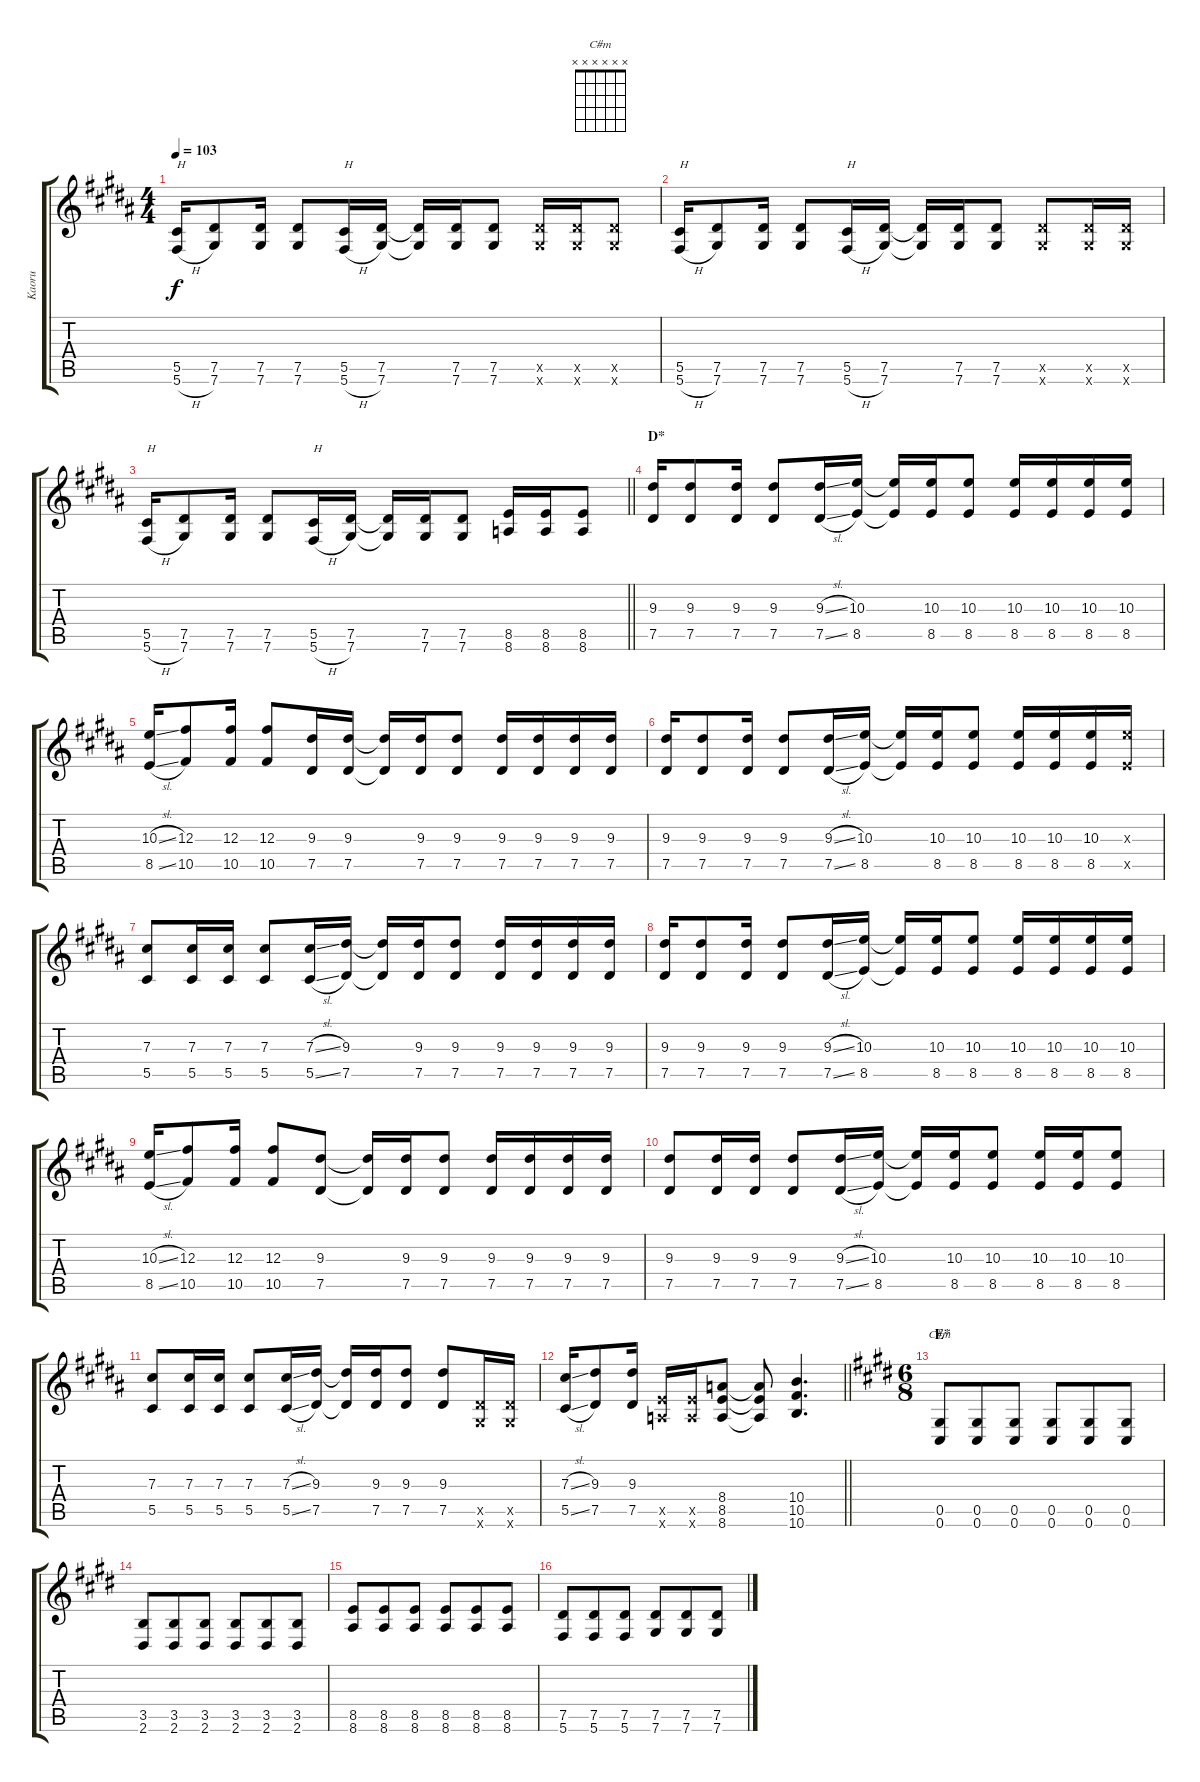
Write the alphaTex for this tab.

\track ("Kaoru" "Kaoru") {instrument electricguitarjazz}
\staff {score tabs}
\tuning (Eb4 Bb3 Gb3 Db3 Ab2 Db2) {hide}
\chord ("C#m" x x x x x x)
\ts (4 4)
\tempo 103
\clef g2
\ks g#minor
(5.5 5.6{h}).16{txt "H" dy f} (7.5 7.6).8 (7.5 7.6).16 (7.5 7.6).8 (5.5 5.6{h}).16{txt "H"} (7.5 7.6).16 (7.5{t} 7.6{t}).16 (7.5 7.6).16 (7.5 7.6).8 (7.5{x} 7.6{x}).16 (7.5{x} 7.6{x}).16 (7.5{x} 7.6{x}).8 |
(5.5 5.6{h}).16{txt "H"} (7.5 7.6).8 (7.5 7.6).16 (7.5 7.6).8 (5.5 5.6{h}).16{txt "H"} (7.5 7.6).16 (7.5{t} 7.6{t}).16 (7.5 7.6).16 (7.5 7.6).8 (7.5{x} 7.6{x}).8 (7.5{x} 7.6{x}).16 (7.5{x} 7.6{x}).16 |
\barLineRight lightlight
(5.5 5.6{h}).16{txt "H"} (7.5 7.6).8 (7.5 7.6).16 (7.5 7.6).8 (5.5 5.6{h}).16{txt "H"} (7.5 7.6).16 (7.5{t} 7.6{t}).16 (7.5 7.6).16 (7.5 7.6).8 (8.5 8.6).16 (8.5 8.6).16 (8.5 8.6).8 |
\section ("" "D*")
(9.3 7.5).16 (9.3 7.5).8 (9.3 7.5).16 (9.3 7.5).8 (9.3{sl} 7.5{sl}).16 (10.3 8.5).16 (10.3{t} 8.5{t}).16{beam Up} (10.3 8.5).16{beam Up} (10.3 8.5).8{beam Up} (10.3 8.5).16{beam Up} (10.3 8.5).16{beam Up} (10.3 8.5).16{beam Up} (10.3 8.5).16{beam Up} |
(10.3{sl} 8.5{sl}).16{beam Up} (12.3 10.5).8{beam Up} (12.3 10.5).16{beam Up} (12.3 10.5).8{beam Up} (9.3 7.5).16{beam Up} (9.3 7.5).16{beam Up} (9.3{t} 7.5{t}).16 (9.3 7.5).16 (9.3 7.5).8 (9.3 7.5).16 (9.3 7.5).16 (9.3 7.5).16 (9.3 7.5).16 |
(9.3 7.5).16 (9.3 7.5).8 (9.3 7.5).16 (9.3 7.5).8 (9.3{sl} 7.5{sl}).16 (10.3 8.5).16 (10.3{t} 8.5{t}).16{beam Up} (10.3 8.5).16{beam Up} (10.3 8.5).8{beam Up} (10.3 8.5).16{beam Up} (10.3 8.5).16{beam Up} (10.3 8.5).16{beam Up} (10.3{x} 8.5{x}).16{beam Up} |
(7.3 5.5).8 (7.3 5.5).16 (7.3 5.5).16 (7.3 5.5).8 (7.3{sl} 5.5{sl}).16 (9.3 7.5).16 (9.3{t} 7.5{t}).16 (9.3 7.5).16 (9.3 7.5).8 (9.3 7.5).16 (9.3 7.5).16 (9.3 7.5).16 (9.3 7.5).16 |
(9.3 7.5).16 (9.3 7.5).8 (9.3 7.5).16 (9.3 7.5).8 (9.3{sl} 7.5{sl}).16 (10.3 8.5).16 (10.3{t} 8.5{t}).16{beam Up} (10.3 8.5).16{beam Up} (10.3 8.5).8{beam Up} (10.3 8.5).16{beam Up} (10.3 8.5).16{beam Up} (10.3 8.5).16{beam Up} (10.3 8.5).16{beam Up} |
(10.3{sl} 8.5{sl}).16{beam Up} (12.3 10.5).8{beam Up} (12.3 10.5).16{beam Up} (12.3 10.5).8{beam Up} (9.3 7.5).8{beam Up} (9.3{t} 7.5{t}).16 (9.3 7.5).16 (9.3 7.5).8 (9.3 7.5).16 (9.3 7.5).16 (9.3 7.5).16 (9.3 7.5).16 |
(9.3 7.5).8 (9.3 7.5).16 (9.3 7.5).16 (9.3 7.5).8 (9.3{sl} 7.5{sl}).16 (10.3 8.5).16 (10.3{t} 8.5{t}).16{beam Up} (10.3 8.5).16{beam Up} (10.3 8.5).8{beam Up} (10.3 8.5).16{beam Up} (10.3 8.5).16{beam Up} (10.3 8.5).8{beam Up} |
(7.3 5.5).8 (7.3 5.5).16 (7.3 5.5).16 (7.3 5.5).8 (7.3{sl} 5.5{sl}).16 (9.3 7.5).16 (9.3{t} 7.5{t}).16 (9.3 7.5).16 (9.3 7.5).8 (9.3 7.5).8 (7.5{x} 7.6{x}).16 (7.5{x} 7.6{x}).16 |
\barLineRight lightlight
(7.3{sl} 5.5{sl}).16 (9.3 7.5).8 (9.3 7.5).16 (8.5{x} 8.6{x}).16 (8.5{x} 8.6{x}).16 (8.4 8.5 8.6).8 (8.4{t} 8.5{t} 8.6{t}).8 (10.4 10.5 10.6).4{d} |
\ts (6 8)
\section ("" "E*")
\ks c#minor
(0.5 0.6).8{ch "C#m"} (0.5 0.6).8 (0.5 0.6).8 (0.5 0.6).8 (0.5 0.6).8 (0.5 0.6).8 |
(3.5 2.6).8 (3.5 2.6).8 (3.5 2.6).8 (3.5 2.6).8 (3.5 2.6).8 (3.5 2.6).8 |
(8.5 8.6).8 (8.5 8.6).8 (8.5 8.6).8 (8.5 8.6).8 (8.5 8.6).8 (8.5 8.6).8 |
(7.5 5.6).8 (7.5 5.6).8 (7.5 5.6).8 (7.5 7.6).8 (7.5 7.6).8 (7.5 7.6).8
